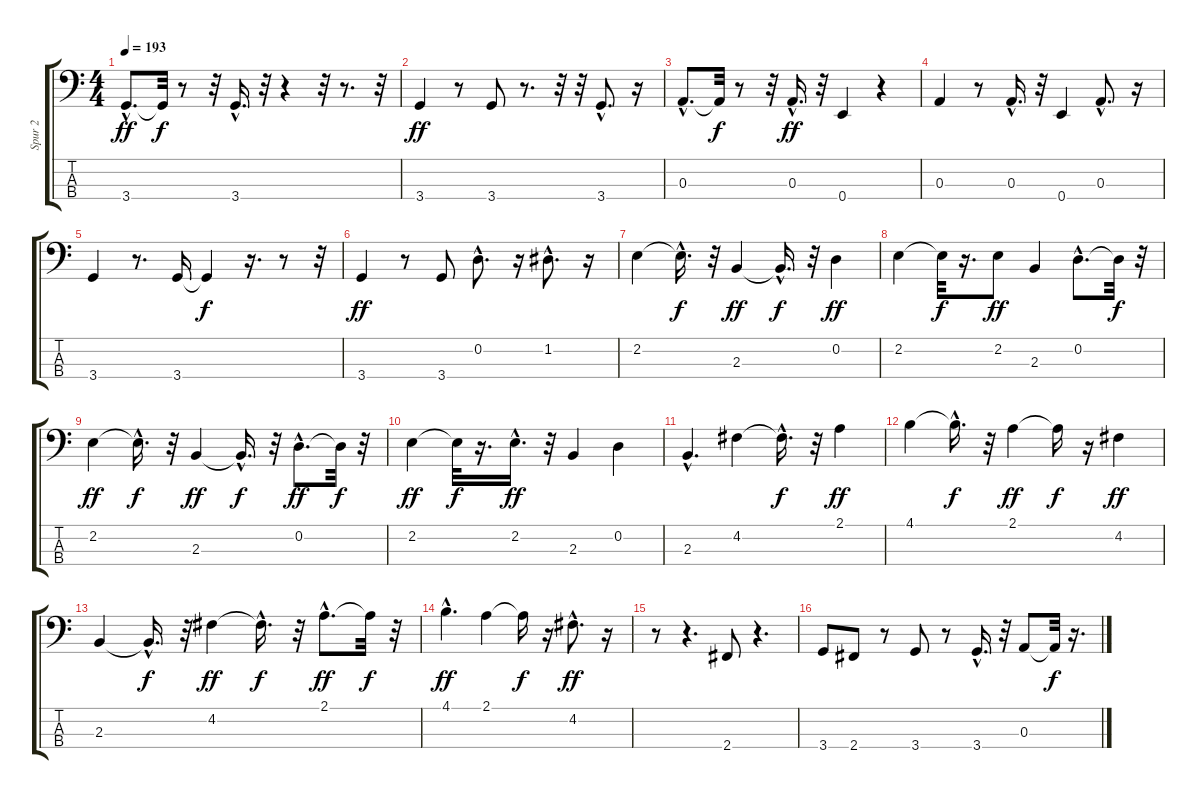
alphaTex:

\track ("Spur 2" "Spur 2") {instrument electricbassfinger}
\staff {score tabs}
\tuning (G2 D2 A1 E1) {hide}
\ts (4 4)
\tempo 193
\clef f4
\ks c
3.4{hac}.8{d dy ff} 3.4{t}.32{dy f} r.8 r.32 3.4{hac}.16{d} r.32 r.4 r.32 r.8{d} r.32 |
3.4.4{dy ff} r.8 3.4.8 r.8{d} r.32 r.32 3.4{hac}.8{d} r.16 |
0.3{hac}.8{d} 0.3{t}.32{dy f} r.8 r.32 0.3{hac}.16{d dy ff} r.32 0.4.4 r.4 |
0.3.4 r.8 0.3{hac}.16{d} r.32 0.4.4 0.3{hac}.8{d} r.16 |
3.4.4 r.8{d} 3.4.16 3.4{t}.4{dy f} r.16{d} r.8 r.32 |
3.4.4{dy ff} r.8 3.4.8 0.2{hac}.8{d} r.16 1.2{hac}.8{d} r.16 |
2.2.4 2.2{hac t}.16{d dy f} r.32 2.3.4{dy ff} 2.3{hac t}.16{d dy f} r.32 0.2.4{dy ff} |
2.2.4 2.2{t}.32{dy f} r.16{d} 2.2.8{dy ff} 2.3.4 0.2{hac}.8{d} 0.2{t}.32{dy f} r.32 |
2.2.4{dy ff} 2.2{hac t}.16{d dy f} r.32 2.3.4{dy ff} 2.3{hac t}.16{d dy f} r.32 0.2{hac}.8{d dy ff} 0.2{t}.32{dy f} r.32 |
2.2.4{dy ff} 2.2{t}.32{dy f} r.16{d} 2.2{hac}.16{d dy ff} r.32 2.3.4 0.2.4 |
2.3{hac}.4{d} 4.2.4 4.2{hac t}.16{d dy f} r.32 2.1.4{dy ff} |
4.1.4 4.1{hac t}.16{d dy f} r.32 2.1.4{dy ff} 2.1{t}.16{dy f} r.16 4.2.4{dy ff} |
2.3.4 2.3{hac t}.16{d dy f} r.32 4.2.4{dy ff} 4.2{hac t}.16{d dy f} r.32 2.1{hac}.8{d dy ff} 2.1{t}.32{dy f} r.32 |
4.1{hac}.4{d dy ff} 2.1.4 2.1{t}.16{dy f} r.16 4.2{hac}.8{d dy ff} r.16 |
r.8 r.4{d} 2.4.8 r.4{d} |
3.4.8 2.4.8 r.8 3.4.8 r.8 3.4{hac}.16{d} r.32 0.3.8 0.3{t}.32{dy f} r.16{d}
